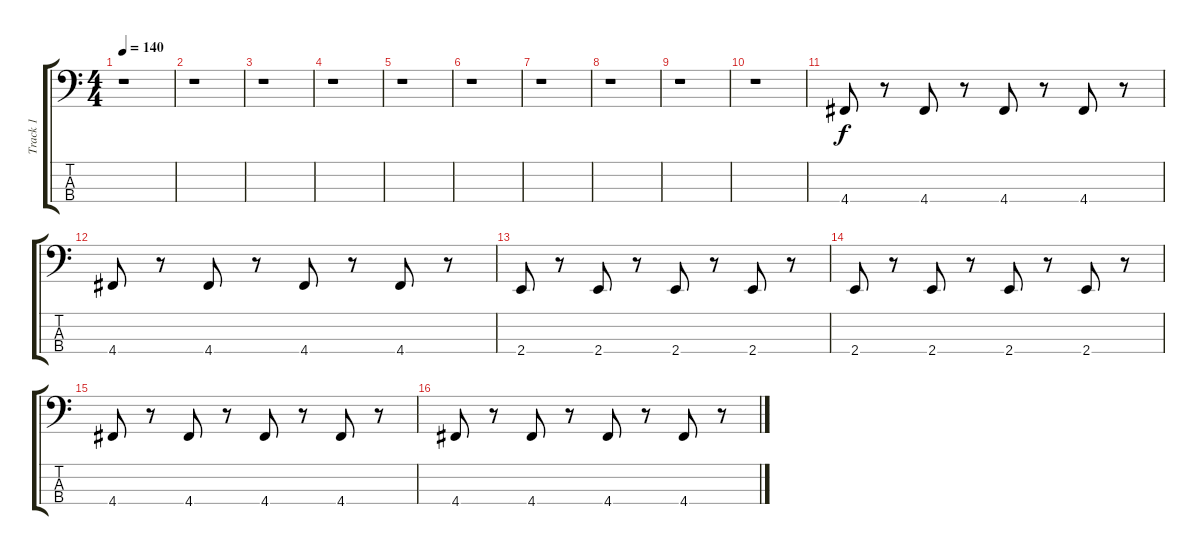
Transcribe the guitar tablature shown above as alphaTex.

\track ("Track 1" "Track 1") {instrument electricbassfinger}
\staff {score tabs}
\tuning (G2 D2 A1 D1) {hide}
\ts (4 4)
\tempo 140
\clef f4
\ks c
r.1{dy f} |
r.1 |
r.1 |
r.1 |
r.1 |
r.1 |
r.1 |
r.1 |
r.1 |
r.1 |
4.4.8 r.8 4.4.8 r.8 4.4.8 r.8 4.4.8 r.8 |
4.4.8 r.8 4.4.8 r.8 4.4.8 r.8 4.4.8 r.8 |
2.4.8 r.8 2.4.8 r.8 2.4.8 r.8 2.4.8 r.8 |
2.4.8 r.8 2.4.8 r.8 2.4.8 r.8 2.4.8 r.8 |
4.4.8 r.8 4.4.8 r.8 4.4.8 r.8 4.4.8 r.8 |
4.4.8 r.8 4.4.8 r.8 4.4.8 r.8 4.4.8 r.8
